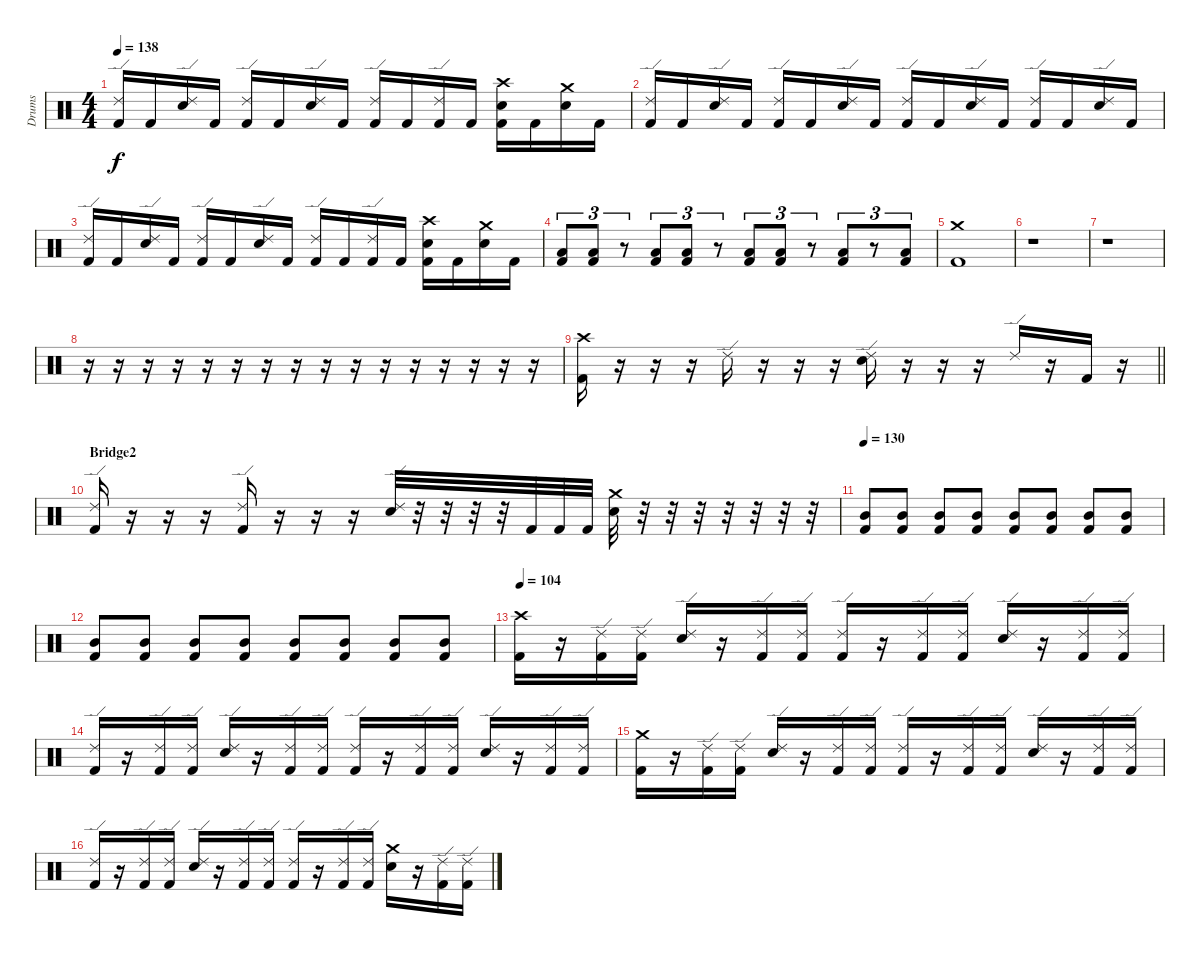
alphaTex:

\track ("Drums" "Drums") {instrument percussion}
\staff {score}
\articulation defaults
\ts (4 4)
\tempo 138
\clef neutral
\ks c
("Ride (edge) 2" "Kick (hit) 2").16{dy f} "Kick (hit) 2".16 ("Ride (edge) 2" "Snare (hit) 2").16 "Kick (hit) 2".16 ("Ride (edge) 2" "Kick (hit) 2").16 "Kick (hit) 2".16 ("Ride (edge) 2" "Snare (hit) 2").16 "Kick (hit) 2".16 ("Ride (edge) 2" "Kick (hit) 2").16 "Kick (hit) 2".16 ("Ride (edge) 2" "Kick (hit) 2").16 "Kick (hit) 2".16 ("Crash high (hit)" "Snare (hit) 2" "Kick (hit) 2").16 "Kick (hit) 2".16 ("Crash medium (hit)" "Snare (hit) 2").16 "Kick (hit) 2".16 |
("Ride (edge) 2" "Kick (hit) 2").16 "Kick (hit) 2".16 ("Ride (edge) 2" "Snare (hit) 2").16 "Kick (hit) 2".16 ("Ride (edge) 2" "Kick (hit) 2").16 "Kick (hit) 2".16 ("Ride (edge) 2" "Snare (hit) 2").16 "Kick (hit) 2".16 ("Ride (edge) 2" "Kick (hit) 2").16 "Kick (hit) 2".16 ("Ride (edge) 2" "Snare (hit) 2").16 "Kick (hit) 2".16 ("Ride (edge) 2" "Kick (hit) 2").16 "Kick (hit) 2".16 ("Ride (edge) 2" "Snare (hit) 2").16 "Kick (hit) 2".16 |
("Ride (edge) 2" "Kick (hit) 2").16 "Kick (hit) 2".16 ("Ride (edge) 2" "Snare (hit) 2").16 "Kick (hit) 2".16 ("Ride (edge) 2" "Kick (hit) 2").16 "Kick (hit) 2".16 ("Ride (edge) 2" "Snare (hit) 2").16 "Kick (hit) 2".16 ("Ride (edge) 2" "Kick (hit) 2").16 "Kick (hit) 2".16 ("Ride (edge) 2" "Kick (hit) 2").16 "Kick (hit) 2".16 ("Crash high (hit)" "Snare (hit) 2" "Kick (hit) 2").16 "Kick (hit) 2".16 ("Crash medium (hit)" "Snare (hit) 2").16 "Kick (hit) 2".16 |
("Low Tom (hit)" "Kick (hit) 2").8{tu (3 2)} ("Low Tom (hit)" "Kick (hit) 2").8{tu (3 2)} r.8{tu (3 2)} ("Low Tom (hit)" "Kick (hit) 2").8{tu (3 2)} ("Low Tom (hit)" "Kick (hit) 2").8{tu (3 2)} r.8{tu (3 2)} ("Low Tom (hit)" "Kick (hit) 2").8{tu (3 2)} ("Low Tom (hit)" "Kick (hit) 2").8{tu (3 2)} r.8{tu (3 2)} ("Low Tom (hit)" "Kick (hit) 2").8{tu (3 2)} r.8{tu (3 2)} ("Low Tom (hit)" "Kick (hit) 2").8{tu (3 2)} |
("Crash medium (hit)" "Kick (hit) 2").1 |
r.1 |
r.1 |
r.16 r.16 r.16 r.16 r.16 r.16 r.16 r.16 r.16 r.16 r.16 r.16 r.16 r.16 r.16 r.16 |
\barLineRight lightlight
("Crash high (hit)" "Kick (hit) 2").16 r.16 r.16 r.16 "Ride (edge) 2".16 r.16 r.16 r.16 ("Ride (edge) 2" "Snare (hit) 2").16 r.16 r.16 r.16 "Ride (edge) 2".16 r.16 "Kick (hit) 2".16 r.16 |
\section ("" "Bridge2")
("Ride (edge) 2" "Kick (hit) 2").16 r.16 r.16 r.16 ("Ride (edge) 2" "Kick (hit) 2").16 r.16 r.16 r.16 ("Ride (edge) 2" "Snare (hit) 2").32 r.32 r.32 r.32 r.32 "Kick (hit) 2".32 "Kick (hit) 2".32 "Kick (hit) 2".32 ("Crash medium (hit)" "Snare (hit) 2").32 r.32 r.32 r.32 r.32 r.32 r.32 r.32 |
\tempo 130
("Mid Tom (hit)" "Kick (hit) 2").8 ("Mid Tom (hit)" "Kick (hit) 2").8 ("Mid Tom (hit)" "Kick (hit) 2").8 ("Mid Tom (hit)" "Kick (hit) 2").8 ("Mid Tom (hit)" "Kick (hit) 2").8 ("Mid Tom (hit)" "Kick (hit) 2").8 ("Mid Tom (hit)" "Kick (hit) 2").8 ("Mid Tom (hit)" "Kick (hit) 2").8 |
("Mid Tom (hit)" "Kick (hit) 2").8 ("Mid Tom (hit)" "Kick (hit) 2").8 ("Mid Tom (hit)" "Kick (hit) 2").8 ("Mid Tom (hit)" "Kick (hit) 2").8 ("Mid Tom (hit)" "Kick (hit) 2").8 ("Mid Tom (hit)" "Kick (hit) 2").8 ("Mid Tom (hit)" "Kick (hit) 2").8 ("Mid Tom (hit)" "Kick (hit) 2").8 |
\tempo 104
("Crash high (hit)" "Kick (hit) 2").16 r.16 ("Ride (edge) 2" "Kick (hit) 2").16 ("Ride (edge) 2" "Kick (hit) 2").16 ("Ride (edge) 2" "Snare (hit) 2").16 r.16 ("Ride (edge) 2" "Kick (hit) 2").16 ("Ride (edge) 2" "Kick (hit) 2").16 ("Ride (edge) 2" "Kick (hit) 2").16 r.16 ("Ride (edge) 2" "Kick (hit) 2").16 ("Ride (edge) 2" "Kick (hit) 2").16 ("Ride (edge) 2" "Snare (hit) 2").16 r.16 ("Ride (edge) 2" "Kick (hit) 2").16 ("Ride (edge) 2" "Kick (hit) 2").16 |
("Ride (edge) 2" "Kick (hit) 2").16 r.16 ("Ride (edge) 2" "Kick (hit) 2").16 ("Ride (edge) 2" "Kick (hit) 2").16 ("Ride (edge) 2" "Snare (hit) 2").16 r.16 ("Ride (edge) 2" "Kick (hit) 2").16 ("Ride (edge) 2" "Kick (hit) 2").16 ("Ride (edge) 2" "Kick (hit) 2").16 r.16 ("Ride (edge) 2" "Kick (hit) 2").16 ("Ride (edge) 2" "Kick (hit) 2").16 ("Ride (edge) 2" "Snare (hit) 2").16 r.16 ("Ride (edge) 2" "Kick (hit) 2").16 ("Ride (edge) 2" "Kick (hit) 2").16 |
("Crash medium (hit)" "Kick (hit) 2").16 r.16 ("Ride (edge) 2" "Kick (hit) 2").16 ("Ride (edge) 2" "Kick (hit) 2").16 ("Ride (edge) 2" "Snare (hit) 2").16 r.16 ("Ride (edge) 2" "Kick (hit) 2").16 ("Ride (edge) 2" "Kick (hit) 2").16 ("Ride (edge) 2" "Kick (hit) 2").16 r.16 ("Ride (edge) 2" "Kick (hit) 2").16 ("Ride (edge) 2" "Kick (hit) 2").16 ("Ride (edge) 2" "Snare (hit) 2").16 r.16 ("Ride (edge) 2" "Kick (hit) 2").16 ("Ride (edge) 2" "Kick (hit) 2").16 |
("Ride (edge) 2" "Kick (hit) 2").16 r.16 ("Ride (edge) 2" "Kick (hit) 2").16 ("Ride (edge) 2" "Kick (hit) 2").16 ("Ride (edge) 2" "Snare (hit) 2").16 r.16 ("Ride (edge) 2" "Kick (hit) 2").16 ("Ride (edge) 2" "Kick (hit) 2").16 ("Ride (edge) 2" "Kick (hit) 2").16 r.16 ("Ride (edge) 2" "Kick (hit) 2").16 ("Ride (edge) 2" "Kick (hit) 2").16 ("Crash medium (hit)" "Snare (hit) 2").16 r.16 ("Ride (edge) 2" "Kick (hit) 2").16 ("Ride (edge) 2" "Kick (hit) 2").16
